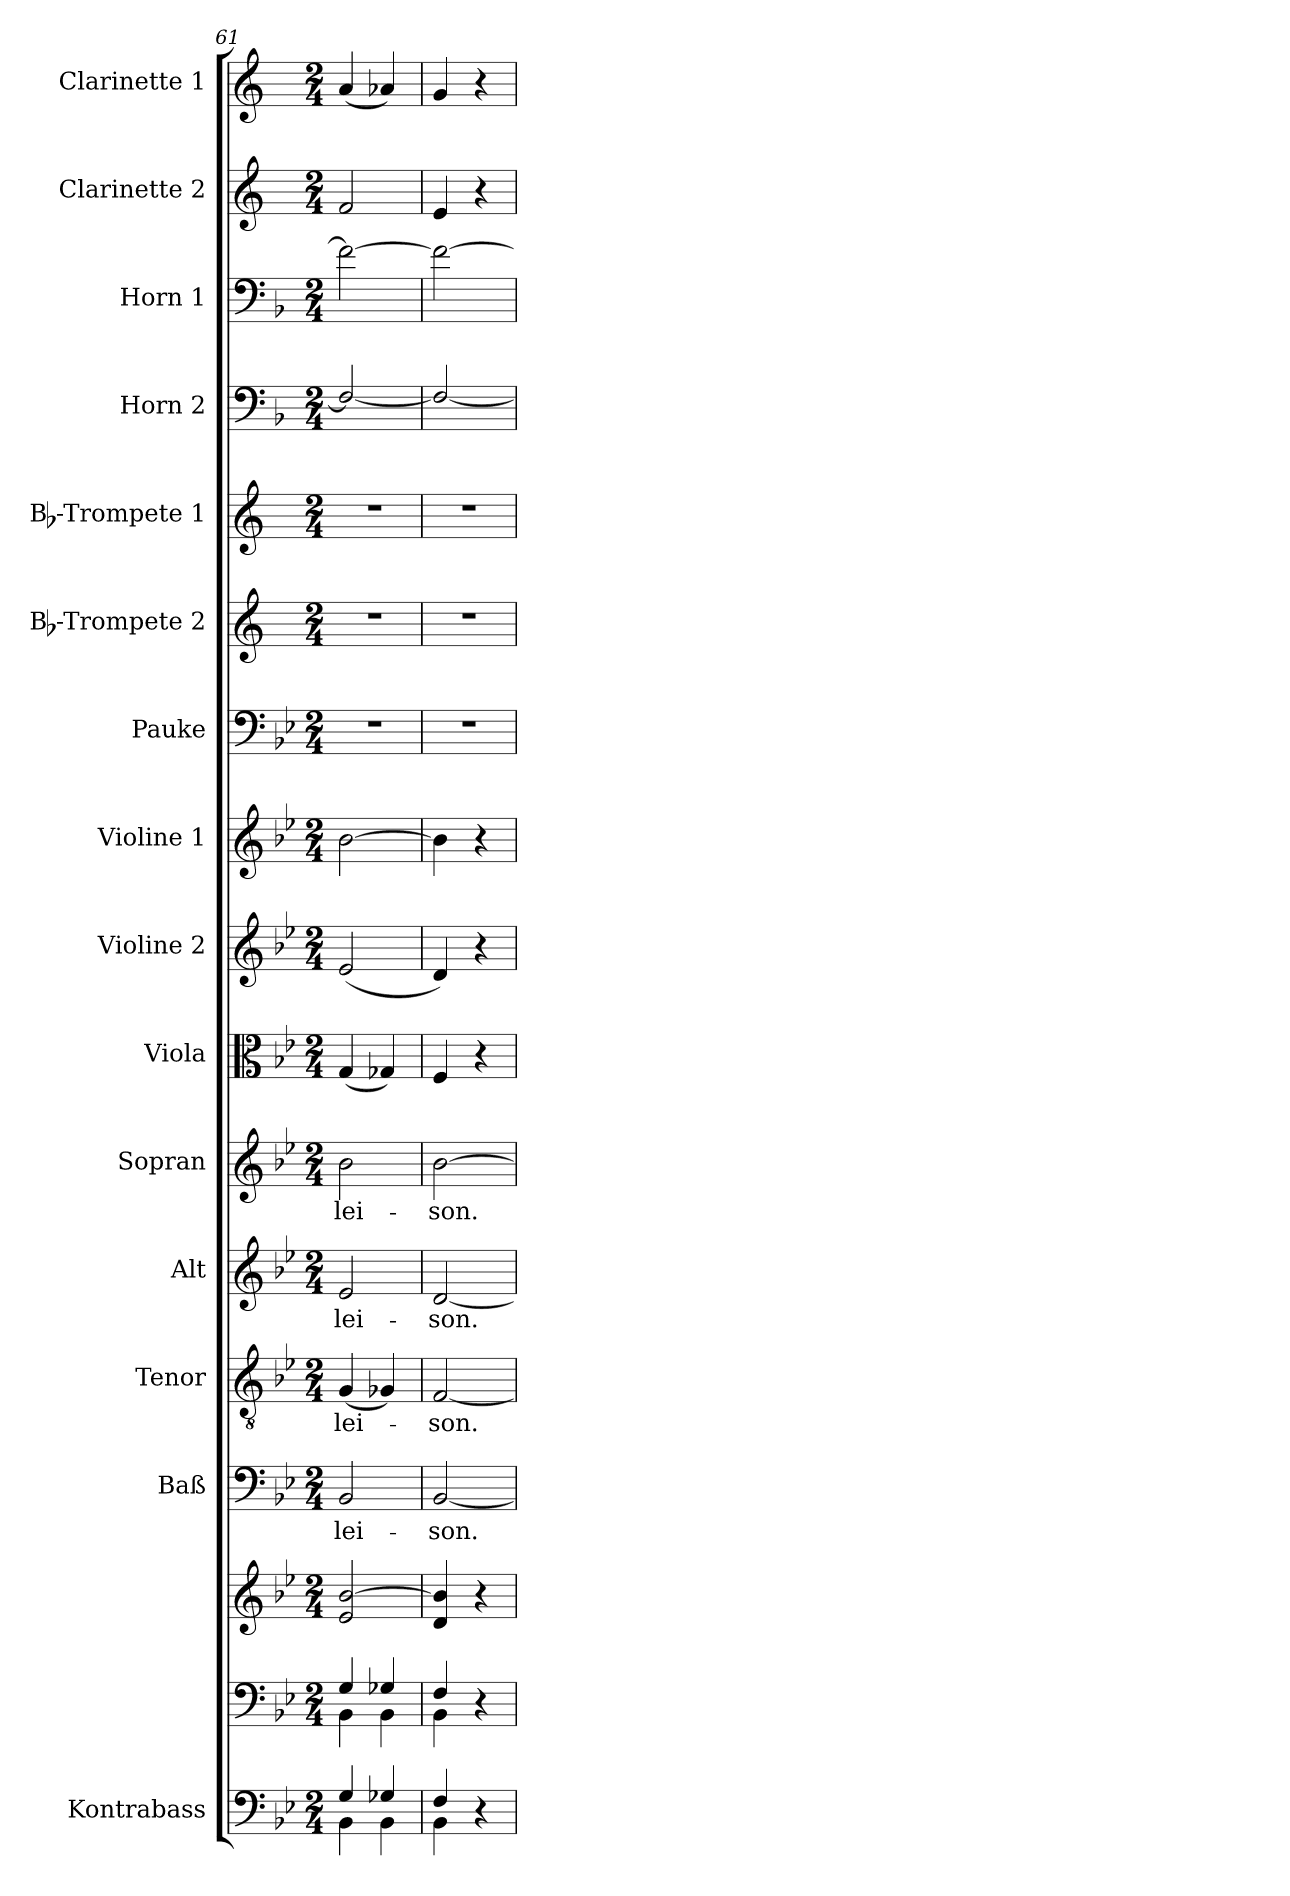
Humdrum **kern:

**kern	**kern	**kern	**kern	**text	**kern	**text	**kern	**text	**kern	**text	**kern	**kern	**kern	**kern	**kern	**kern	**kern	**kern	**kern	**kern
*part16	*part15	*part15	*part14	*part14	*part13	*part13	*part12	*part12	*part11	*part11	*part10	*part9	*part8	*part7	*part6	*part5	*part4	*part3	*part2	*part1
*staff17	*staff16	*staff15	*staff14	*staff14	*staff13	*staff13	*staff12	*staff12	*staff11	*staff11	*staff10	*staff9	*staff8	*staff7	*staff6	*staff5	*staff4	*staff3	*staff2	*staff1
*I"Kontrabass	*	*	*I"Baß	*	*I"Tenor	*	*I"Alt	*	*I"Sopran	*	*I"Viola	*I"Violine 2	*I"Violine 1	*I"Pauke	*I"Bb-Trompete 2	*I"Bb-Trompete 1	*I"Horn 2	*I"Horn 1	*I"Clarinette 2	*I"Clarinette 1
*I'Kb.	*	*	*I'Baß	*	*I'Ten	*	*I'Alt	*	*I'Sop	*	*I'Vla.	*I'Vln. 2	*I'Vln. 1	*I'Pk.	*I'Bb Trp. 2	*I'Bb Trp. 1	*I'Hrn. 2	*I'Hrn. 1	*I'Cl. 2	*I'Cl. 1
*clefF4	*clefF4	*clefG2	*clefF4	*	*clefGv2	*	*clefG2	*	*clefG2	*	*clefC3	*clefG2	*clefG2	*clefF4	*clefG2	*clefG2	*clefF4	*clefF4	*clefG2	*clefG2
*ITrd7c12	*	*	*	*	*	*	*	*	*	*	*	*	*	*	*ITrd1c2	*ITrd1c2	*ITrd4c7	*ITrd4c7	*ITrd1c2	*ITrd1c2
*k[b-e-]	*k[b-e-]	*k[b-e-]	*k[b-e-]	*	*k[b-e-]	*	*k[b-e-]	*	*k[b-e-]	*	*k[b-e-]	*k[b-e-]	*k[b-e-]	*k[b-e-]	*k[b-e-]	*k[b-e-]	*k[b-e-]	*k[b-e-]	*k[b-e-]	*k[b-e-]
*B-:	*B-:	*B-:	*B-:	*	*B-:	*	*B-:	*	*B-:	*	*B-:	*B-:	*B-:	*B-:	*B-:	*B-:	*B-:	*B-:	*B-:	*B-:
*M2/4	*M2/4	*M2/4	*M2/4	*	*M2/4	*	*M2/4	*	*M2/4	*	*M2/4	*M2/4	*M2/4	*M2/4	*M2/4	*M2/4	*M2/4	*M2/4	*M2/4	*M2/4
=61	=61	=61	=61	=61	=61	=61	=61	=61	=61	=61	=61	=61	=61	=61	=61	=61	=61	=61	=61	=61
*^	*^	*	*	*	*	*	*	*	*	*	*	*	*	*	*	*	*	*	*	*
!	!	!	!	!	!	!LO:LY:b	!	!LO:LY:b	!	!LO:LY:b	!	!LO:LY:b	!	!	!	!	!	!	!	!	!	!
4GG/	4BBB-\	4G/	4BB-\	2e-/ [>2b-/	2BB-/	-lei-	(<4G/	-lei-	2e-/	-lei-	2b-\	-lei-	(<4G/	(<2e-/	[2b-\	2r	2r	2r	2BB-/_	2B-\_	2e-/	(<4g/
4GG-X/	4BBB-\	4G-X/	4BB-\	.	.	.	4G-X/)	.	.	.	.	.	4G-X/)	.	.	.	.	.	.	.	.	4g-X/)
=62	=62	=62	=62	=62	=62	=62	=62	=62	=62	=62	=62	=62	=62	=62	=62	=62	=62	=62	=62	=62	=62	=62
!	!	!	!	!	!	!LO:LY:b	!	!LO:LY:b	!	!LO:LY:b	!	!LO:LY:b	!	!	!	!	!	!	!	!	!	!
4FF/	4BBB-\	4F/	4BB-\	4d/ 4b-/]	[2BB-/	-son.	[2F/	-son.	[2d/	-son.	[2b-\	-son.	4F/	4d/)	4b-\]	2r	2r	2r	2BB-/_	2B-\_	4d/	4f/
4r	4ryy	4r	4ryy	4r	.	.	.	.	.	.	.	.	4r	4r	4r	.	.	.	.	.	4r	4r
*v	*v	*	*	*	*	*	*	*	*	*	*	*	*	*	*	*	*	*	*	*	*	*
*	*v	*v	*	*	*	*	*	*	*	*	*	*	*	*	*	*	*	*	*	*	*
=	=	=	=	=	=	=	=	=	=	=	=	=	=	=	=	=	=	=	=	=
*-	*-	*-	*-	*-	*-	*-	*-	*-	*-	*-	*-	*-	*-	*-	*-	*-	*-	*-	*-	*-
